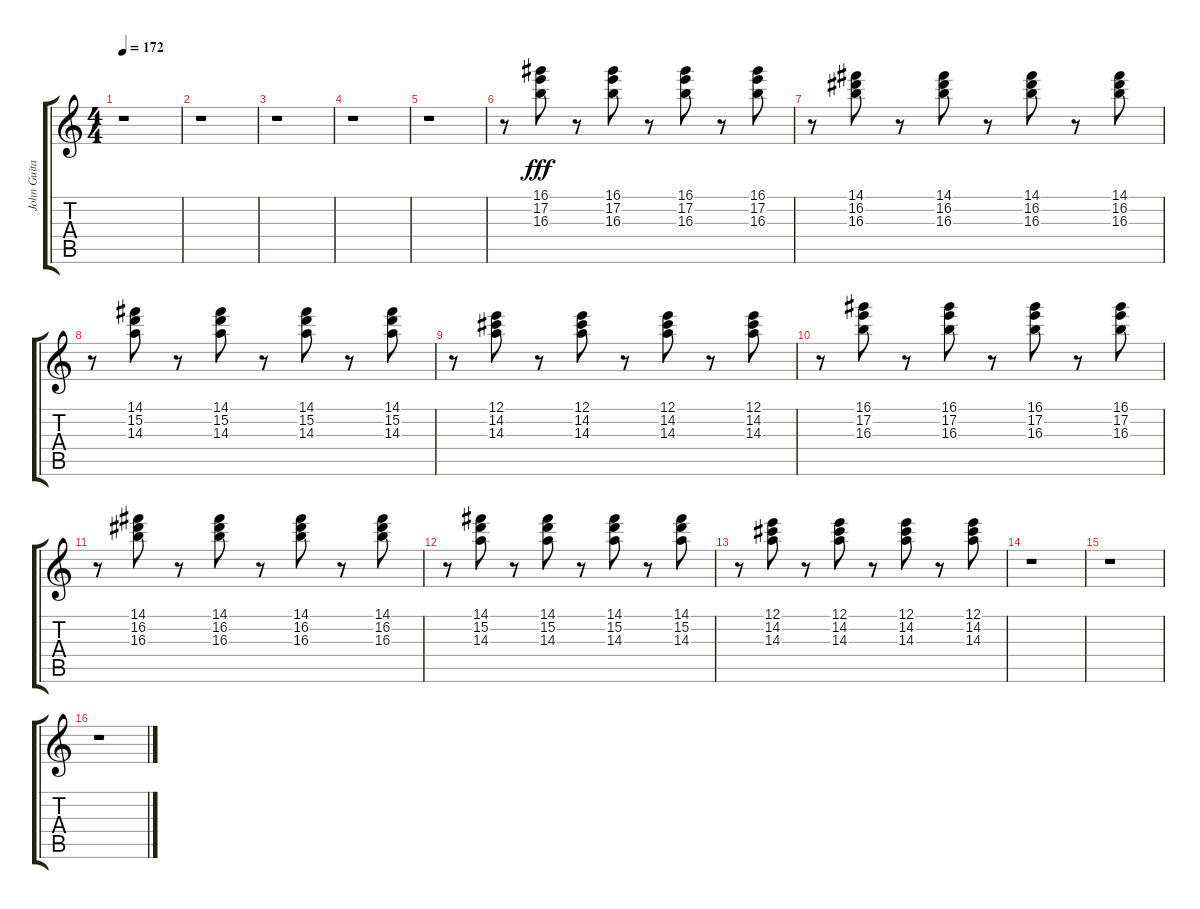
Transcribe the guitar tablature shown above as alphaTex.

\track ("John Guitar 1" "John Guita") {instrument electricguitarclean}
\staff {score tabs}
\tuning (E4 B3 G3 D3 A2 E2) {hide}
\ts (4 4)
\tempo 172
\clef g2
\ks c
r.1{dy fff} |
r.1 |
r.1 |
r.1 |
r.1 |
r.8 (16.1 17.2 16.3).8 r.8 (16.1 17.2 16.3).8 r.8 (16.1 17.2 16.3).8 r.8 (16.1 17.2 16.3).8 |
r.8 (14.1 16.2 16.3).8 r.8 (14.1 16.2 16.3).8 r.8 (14.1 16.2 16.3).8 r.8 (14.1 16.2 16.3).8 |
r.8 (14.1 15.2 14.3).8 r.8 (14.1 15.2 14.3).8 r.8 (14.1 15.2 14.3).8 r.8 (14.1 15.2 14.3).8 |
r.8 (12.1 14.2 14.3).8 r.8 (12.1 14.2 14.3).8 r.8 (12.1 14.2 14.3).8 r.8 (12.1 14.2 14.3).8 |
r.8 (16.1 17.2 16.3).8 r.8 (16.1 17.2 16.3).8 r.8 (16.1 17.2 16.3).8 r.8 (16.1 17.2 16.3).8 |
r.8 (14.1 16.2 16.3).8 r.8 (14.1 16.2 16.3).8 r.8 (14.1 16.2 16.3).8 r.8 (14.1 16.2 16.3).8 |
r.8 (14.1 15.2 14.3).8 r.8 (14.1 15.2 14.3).8 r.8 (14.1 15.2 14.3).8 r.8 (14.1 15.2 14.3).8 |
r.8 (12.1 14.2 14.3).8 r.8 (12.1 14.2 14.3).8 r.8 (12.1 14.2 14.3).8 r.8 (12.1 14.2 14.3).8 |
r.1 |
r.1 |
r.1
